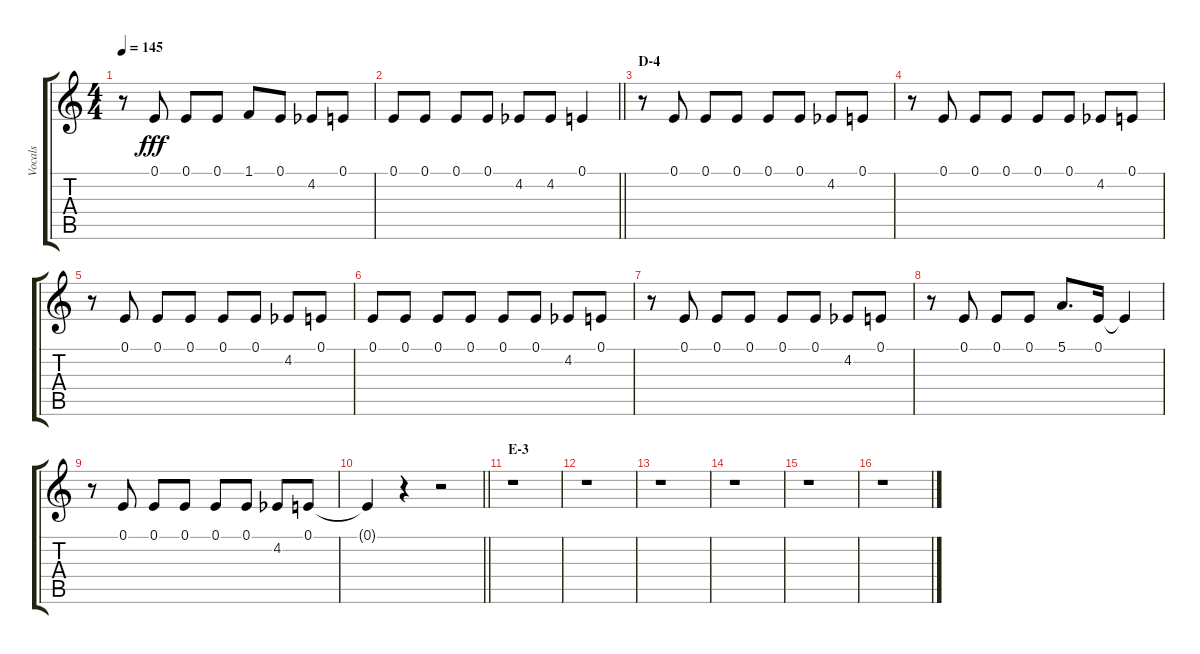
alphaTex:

\track ("Vocals" "Vocals") {instrument voiceoohs}
\staff {score tabs}
\tuning (E4 B3 G3 D3 A2 E2) {hide}
\ts (4 4)
\tempo 145
\clef g2
\ks c
r.8{dy fff} 0.1.8 0.1.8 0.1.8 1.1.8 0.1.8 4.2{acc b}.8 0.1.8 |
\barLineRight lightlight
0.1.8 0.1.8 0.1.8 0.1.8 4.2{acc b}.8 4.2{acc b}.8 0.1.4 |
\section ("" "D-4")
r.8 0.1.8 0.1.8 0.1.8 0.1.8 0.1.8 4.2{acc b}.8 0.1.8 |
r.8 0.1.8 0.1.8 0.1.8 0.1.8 0.1.8 4.2{acc b}.8 0.1.8 |
r.8 0.1.8 0.1.8 0.1.8 0.1.8 0.1.8 4.2{acc b}.8 0.1.8 |
0.1.8 0.1.8 0.1.8 0.1.8 0.1.8 0.1.8 4.2{acc b}.8 0.1.8 |
r.8 0.1.8 0.1.8 0.1.8 0.1.8 0.1.8 4.2{acc b}.8 0.1.8 |
r.8 0.1.8 0.1.8 0.1.8 5.1.8{d} 0.1.16 0.1{t}.4 |
r.8 0.1.8 0.1.8 0.1.8 0.1.8 0.1.8 4.2{acc b}.8 0.1.8 |
\barLineRight lightlight
0.1{t}.4 r.4 r.2 |
\section ("" "E-3")
r.1 |
r.1 |
r.1 |
r.1 |
r.1 |
r.1
